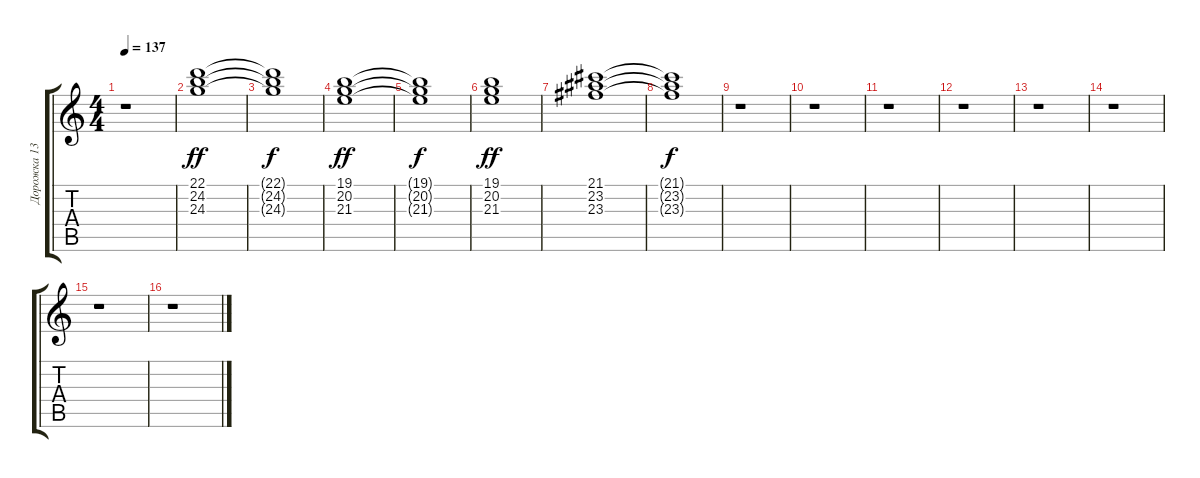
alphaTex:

\track ("Дорожка 13" "Дорожка 13") {instrument fx5brightness}
\staff {score tabs}
\tuning (E4 B3 G3 D3 A2 E2) {hide}
\ts (4 4)
\tempo 137
\clef g2
\ks c
r.1{dy f} |
(22.1 24.2 24.3).1{dy ff} |
(22.1{t} 24.2{t} 24.3{t}).1{dy f} |
(19.1 20.2 21.3).1{dy ff} |
(19.1{t} 20.2{t} 21.3{t}).1{dy f} |
(19.1 20.2 21.3).1{dy ff} |
(21.1 23.2 23.3).1 |
(21.1{t} 23.2{t} 23.3{t}).1{dy f} |
r.1 |
r.1 |
r.1 |
r.1 |
r.1 |
r.1 |
r.1 |
r.1
